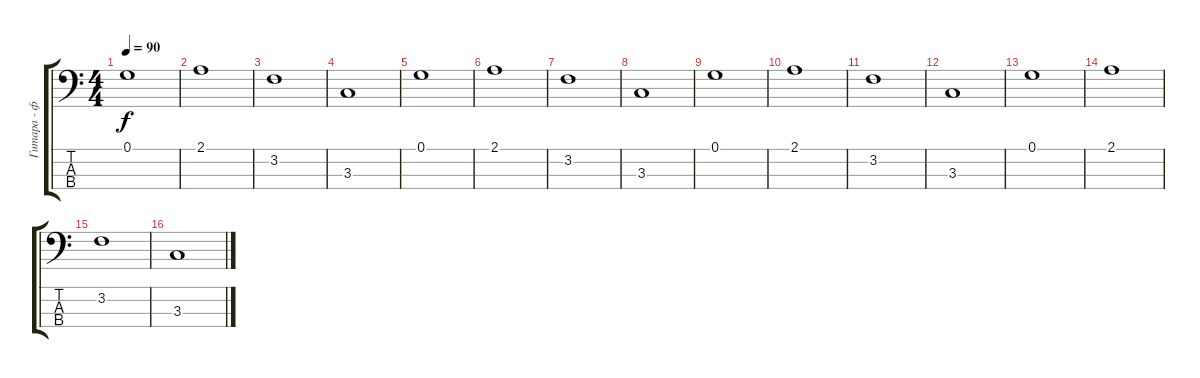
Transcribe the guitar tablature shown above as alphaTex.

\track ("Гитара - фон 1" "Гитара - ф") {instrument overdrivenguitar}
\staff {score tabs}
\tuning (G2 D2 A1 E1) {hide}
\ts (4 4)
\tempo 90
\clef f4
\ks c
0.1.1{dy f} |
2.1.1 |
3.2.1 |
3.3.1 |
0.1.1 |
2.1.1 |
3.2.1 |
3.3.1 |
0.1.1 |
2.1.1 |
3.2.1 |
3.3.1 |
0.1.1 |
2.1.1 |
3.2.1 |
3.3.1
